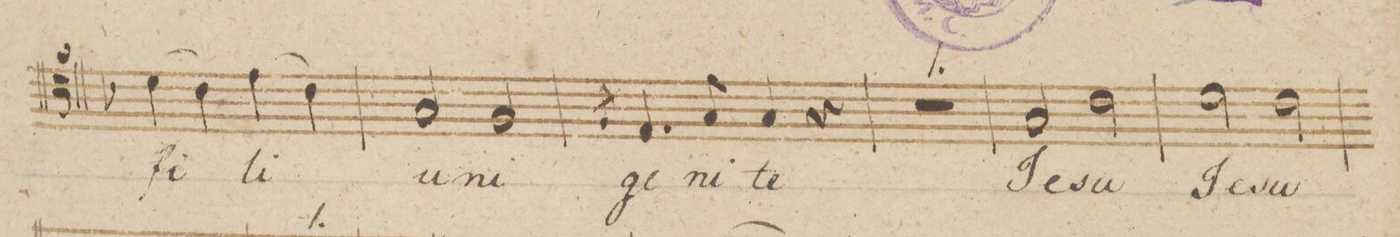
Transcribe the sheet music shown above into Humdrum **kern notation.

**kern	**text	**dynam
*I"Tenore.	*	*
*clefC4	*	*
*k[b-]	*	*
*met(c)	*	*
*M4/4	*	*
(>4d\	fi-	.
4c\)	.	.
(>4e\	-li	.
4c\)	.	.
=49	=49	=49
2G/	-u-	.
2F/	-ni-	.
=50	=50	=50
8qF/	.	.
4.E/	-ge-	.
8G/	-ni-	.
4G/	-tu	.
4r	.	.
=51	=51	=51
1r	.	.
=52	=52	=52
2G/	Je-	.
2c\	-su	.
=53	=53	=53
2d\	Je-	.
2c\	-su	.
=54	=54	=54
*-	*-	*-
